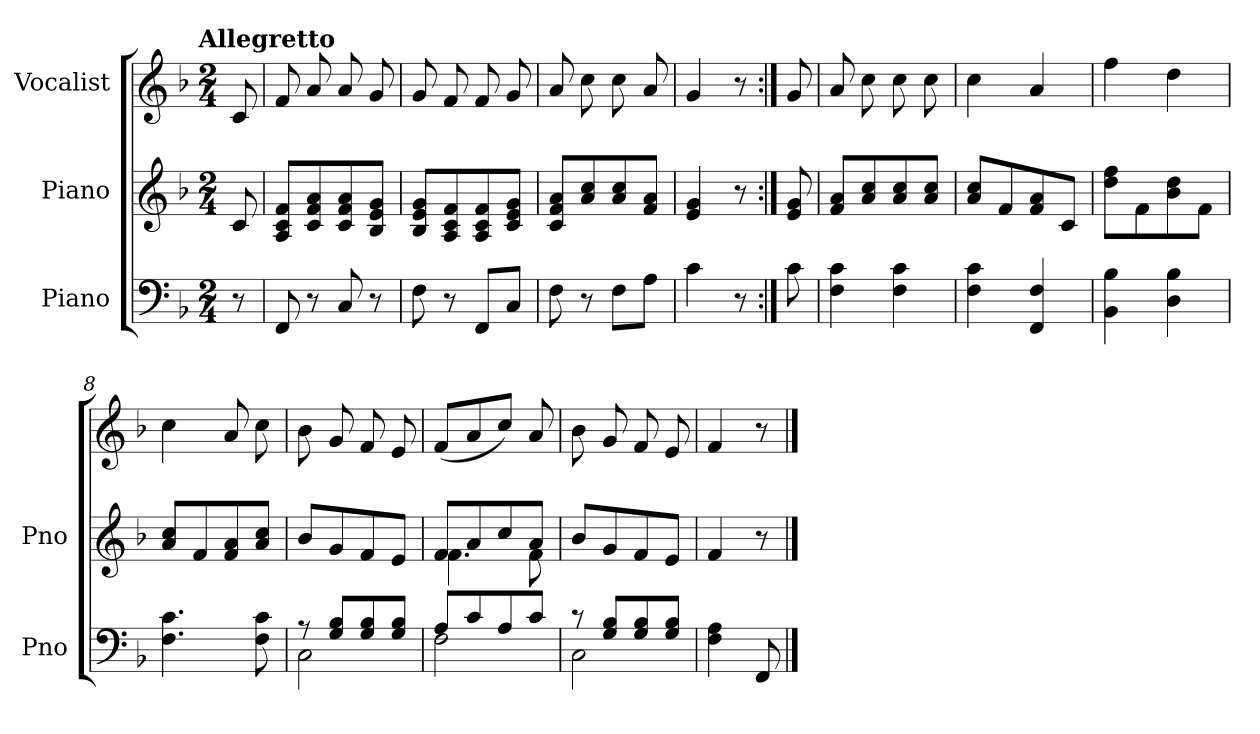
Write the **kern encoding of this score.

**kern	**kern	**kern
*part3	*part2	*part1
*staff3	*staff2	*staff1
*I"Piano	*I"Piano	*I"Vocalist
*I'Pno	*I'Pno	*
*clefF4	*clefG2	*clefG2
*k[b-]	*k[b-]	*k[b-]
*F:	*F:	*F:
!!LO:TX:omd:t=Allegretto
*M2/4	*M2/4	*M2/4
*MM112	*MM112	*MM112
=	=	=
8r	8c	8c
=1	=1	=1
8FF	8A 8c 8fL	8f
8r	8c 8f 8a	8a
8C	8c 8f 8a	8a
8r	8B- 8e 8gJ	8g
=2	=2	=2
8F	8B- 8e 8gL	8g
8r	8A 8c 8f	8f
8FFL	8A 8c 8f	8f
8CJ	8c 8e 8gJ	8g
=3	=3	=3
8F	8c 8f 8aL	8a
8r	8a 8cc	8cc
8FL	8a 8cc	8cc
8AJ	8f 8aJ	8a
=4	=4	=4
4c	4e 4g	4g
8r	8r	8r
=:|!	=:|!	=:|!
8c	8e 8g	8g
=5	=5	=5
4F 4c	8f 8aL	8a
.	8a 8cc	8cc
4F 4c	8a 8cc	8cc
.	8a 8ccJ	8cc
=6	=6	=6
4F 4c	8a 8ccL	4cc
.	8f	.
4FF 4F	8f 8a	4a
.	8cJ	.
=7	=7	=7
4BB- 4B-	8dd 8ffL	4ff
.	8f	.
4D 4B-	8b- 8dd	4dd
.	8fJ	.
=8	=8	=8
4.F 4.c	8a 8ccL	4cc
.	8f	.
.	8f 8a	8a
8F 8c	8a 8ccJ	8cc
=9	=9	=9
*^	*	*
8r	2C	8b-L	8b-
8G 8B-L	.	8g	8g
8G 8B-	.	8f	8f
8G 8B-J	.	8eJ	8e
=10	=10	=10	=10
*	*	*^	*
8AL	2F	8fL	4.f	(8fL
8c	.	8a	.	8a
8A	.	8cc	.	8ccJ)
8cJ	.	8aJ	8f	8a
*	*	*v	*v	*
=11	=11	=11	=11
8r	2C	8b-L	8b-
8G 8B-L	.	8g	8g
8G 8B-	.	8f	8f
8G 8B-J	.	8eJ	8e
*v	*v	*	*
=12	=12	=12
4F 4A	4f	4f
8FF	8r	8r
==	==	==
*-	*-	*-
